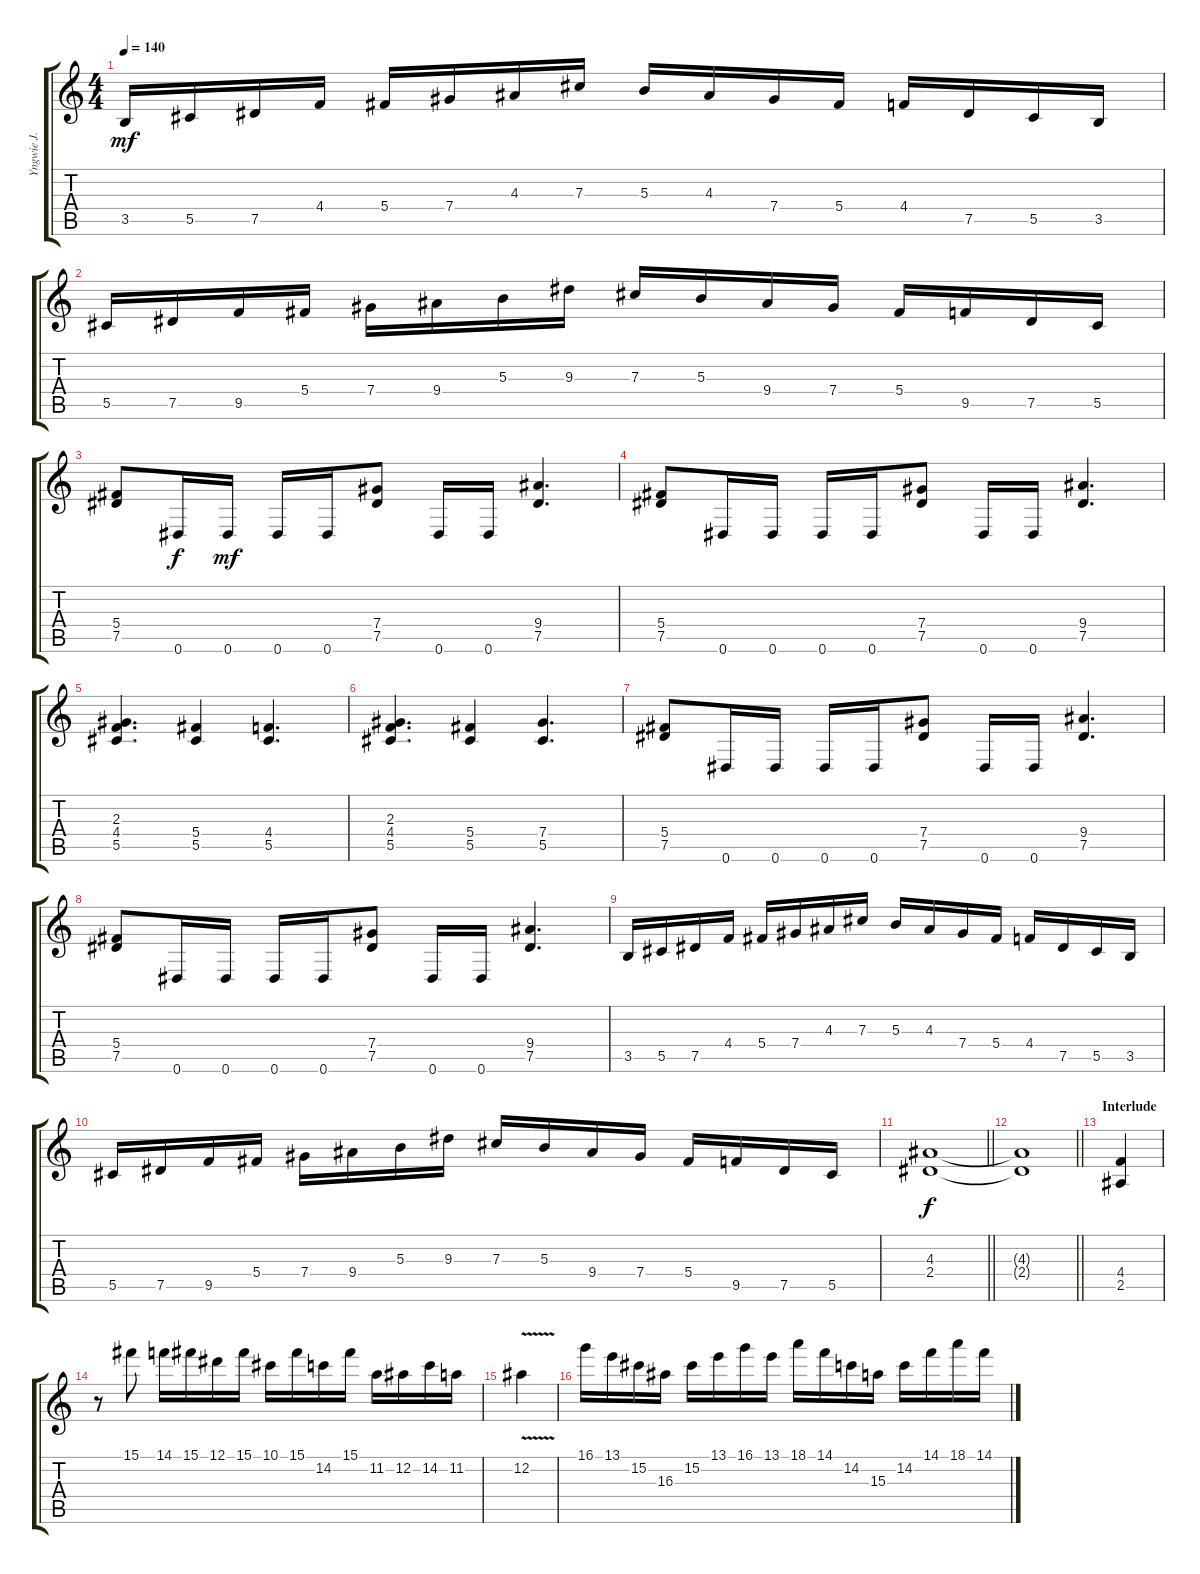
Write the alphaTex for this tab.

\track ("Yngwie J. Malmsteen" "Yngwie J. ") {instrument overdrivenguitar}
\staff {score tabs}
\tuning (Eb4 Bb3 Gb3 Db3 Ab2 Eb2) {hide}
\ts (4 4)
\tempo 140
\clef g2
\ks c
3.5.16{dy mf} 5.5.16 7.5.16 4.4.16 5.4.16 7.4.16 4.3.16 7.3.16 5.3.16 4.3.16 7.4.16 5.4.16 4.4.16 7.5.16 5.5.16 3.5.16 |
5.5.16 7.5.16 9.5.16 5.4.16 7.4.16 9.4.16 5.3.16 9.3.16 7.3.16 5.3.16 9.4.16 7.4.16 5.4.16 9.5.16 7.5.16 5.5.16 |
(5.4 7.5).8 0.6.16{dy f} 0.6.16{dy mf} 0.6.16 0.6.16 (7.4 7.5).8 0.6.16 0.6.16 (9.4 7.5).4{d} |
(5.4 7.5).8 0.6.16 0.6.16 0.6.16 0.6.16 (7.4 7.5).8 0.6.16 0.6.16 (9.4 7.5).4{d} |
(2.3 4.4 5.5).4{d} (5.4 5.5).4 (4.4 5.5).4{d} |
(2.3 4.4 5.5).4{d} (5.4 5.5).4 (7.4 5.5).4{d} |
(5.4 7.5).8 0.6.16 0.6.16 0.6.16 0.6.16 (7.4 7.5).8 0.6.16 0.6.16 (9.4 7.5).4{d} |
(5.4 7.5).8 0.6.16 0.6.16 0.6.16 0.6.16 (7.4 7.5).8 0.6.16 0.6.16 (9.4 7.5).4{d} |
3.5.16 5.5.16 7.5.16 4.4.16 5.4.16 7.4.16 4.3.16 7.3.16 5.3.16 4.3.16 7.4.16 5.4.16 4.4.16 7.5.16 5.5.16 3.5.16 |
5.5.16 7.5.16 9.5.16 5.4.16 7.4.16 9.4.16 5.3.16 9.3.16 7.3.16 5.3.16 9.4.16 7.4.16 5.4.16 9.5.16 7.5.16 5.5.16 |
\barLineRight lightlight
(4.3 2.4).1{dy f} |
\barLineRight lightlight
(4.3{t} 2.4{t}).1 |
\section ("" "Interlude")
(4.4 2.5).4 |
r.8 15.1.8 14.1.16 15.1.16 12.1.16 15.1.16 10.1.16 15.1.16 14.2.16 15.1.16 11.2.16 12.2.16 14.2.16 11.2.16 |
12.2{v}.4 |
16.1.16 13.1.16 15.2.16 16.3.16 15.2.16 13.1.16 16.1.16 13.1.16 18.1.16 14.1.16 14.2.16 15.3.16 14.2.16 14.1.16 18.1.16 14.1.16
